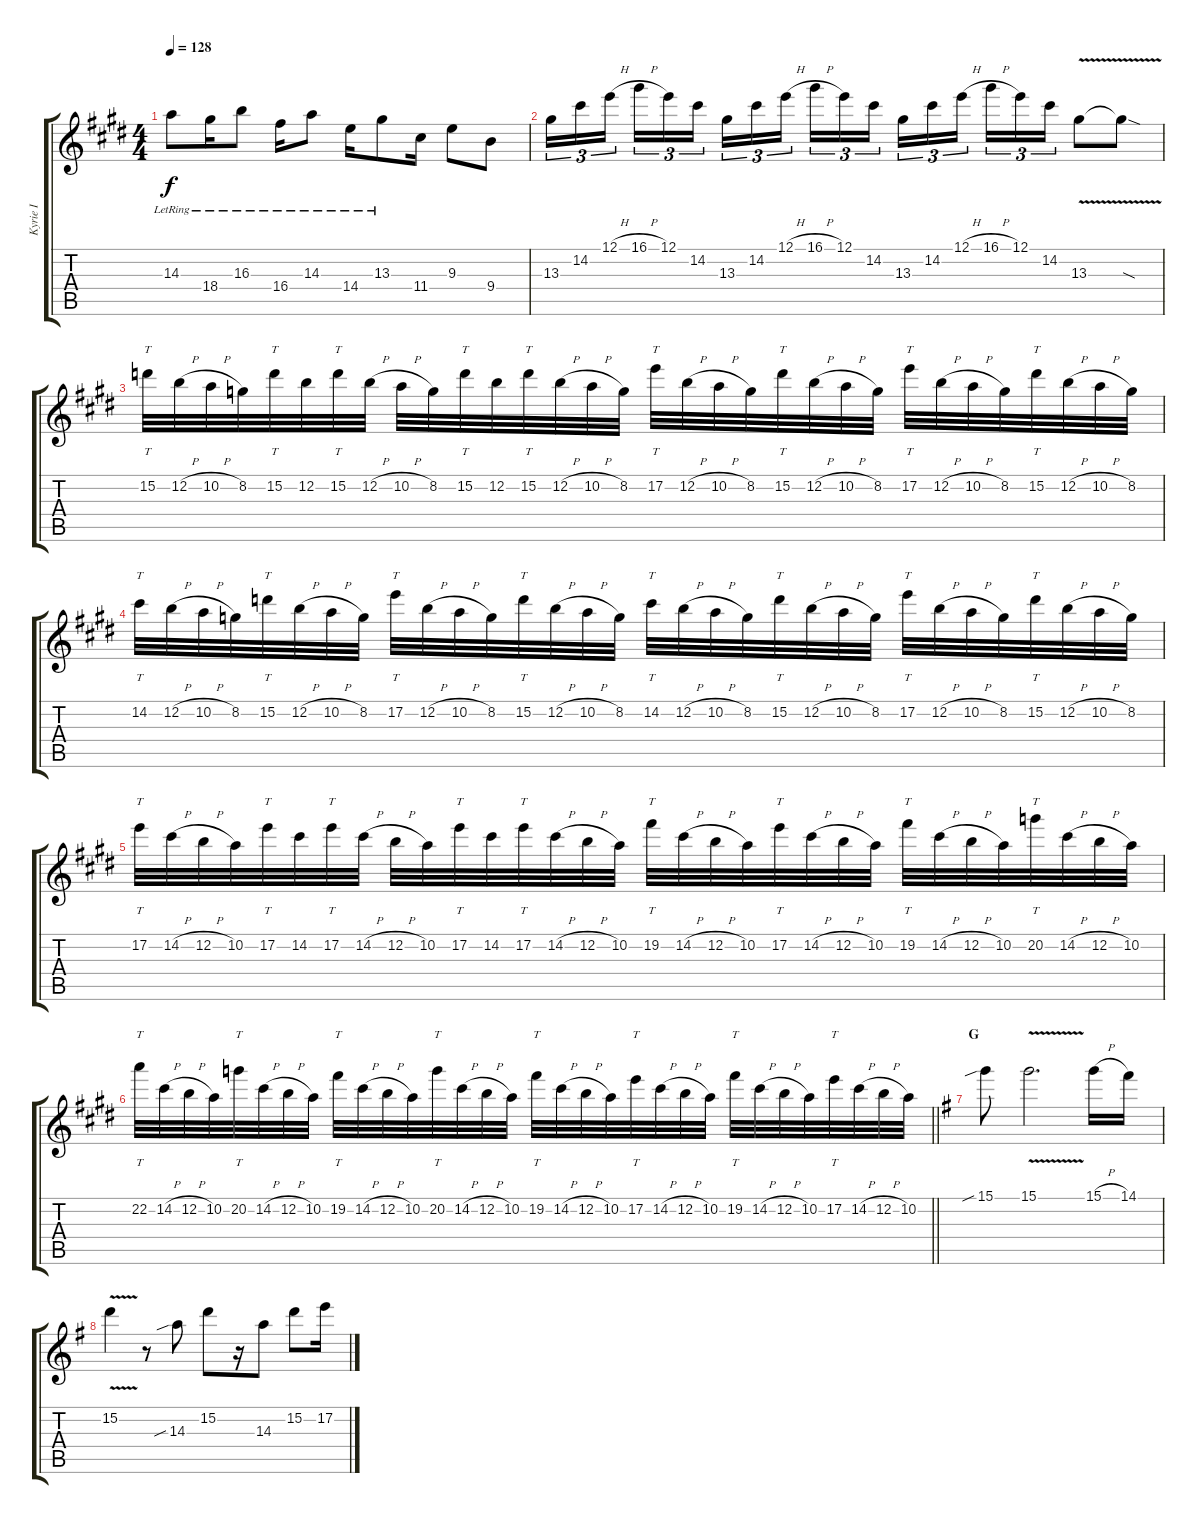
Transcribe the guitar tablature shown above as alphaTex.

\track ("Kyrie I" "Kyrie I") {instrument overdrivenguitar}
\staff {score tabs}
\tuning (E4 B3 G3 D3 A2 E2) {hide}
\ts (4 4)
\tempo 128
\clef g2
\ks e
14.3{lr}.8{dy f} 18.4{lr}.16 16.3{lr}.8 16.4{lr}.16 14.3{lr}.8 14.4{lr}.16 13.3{lr}.8 11.4.16 9.3.8 9.4.8 |
13.3.16{tu (3 2)} 14.2.16{tu (3 2)} 12.1{h}.16{tu (3 2) beam splitsecondary} 16.1{h}.16{tu (3 2)} 12.1.16{tu (3 2)} 14.2.16{tu (3 2)} 13.3.16{tu (3 2)} 14.2.16{tu (3 2)} 12.1{h}.16{tu (3 2) beam splitsecondary} 16.1{h}.16{tu (3 2)} 12.1.16{tu (3 2)} 14.2.16{tu (3 2)} 13.3.16{tu (3 2)} 14.2.16{tu (3 2)} 12.1{h}.16{tu (3 2) beam splitsecondary} 16.1{h}.16{tu (3 2)} 12.1.16{tu (3 2)} 14.2.16{tu (3 2)} 13.3{v}.8 13.3{sod t}.8 |
15.2.32{tt} 12.2{h}.32 10.2{h}.32 8.2.32 15.2.32{tt} 12.2.32 15.2.32{tt} 12.2{h}.32 10.2{h}.32 8.2.32 15.2.32{tt} 12.2.32 15.2.32{tt} 12.2{h}.32 10.2{h}.32 8.2.32 17.2.32{tt} 12.2{h}.32 10.2{h}.32 8.2.32 15.2.32{tt} 12.2{h}.32 10.2{h}.32 8.2.32 17.2.32{tt} 12.2{h}.32 10.2{h}.32 8.2.32 15.2.32{tt} 12.2{h}.32 10.2{h}.32 8.2.32 |
14.2.32{tt} 12.2{h}.32 10.2{h}.32 8.2.32 15.2.32{tt} 12.2{h}.32 10.2{h}.32 8.2.32 17.2.32{tt} 12.2{h}.32 10.2{h}.32 8.2.32 15.2.32{tt} 12.2{h}.32 10.2{h}.32 8.2.32 14.2.32{tt} 12.2{h}.32 10.2{h}.32 8.2.32 15.2.32{tt} 12.2{h}.32 10.2{h}.32 8.2.32 17.2.32{tt} 12.2{h}.32 10.2{h}.32 8.2.32 15.2.32{tt} 12.2{h}.32 10.2{h}.32 8.2.32 |
17.2.32{tt} 14.2{h}.32 12.2{h}.32 10.2.32 17.2.32{tt} 14.2.32 17.2.32{tt} 14.2{h}.32 12.2{h}.32 10.2.32 17.2.32{tt} 14.2.32 17.2.32{tt} 14.2{h}.32 12.2{h}.32 10.2.32 19.2.32{tt} 14.2{h}.32 12.2{h}.32 10.2.32 17.2.32{tt} 14.2{h}.32 12.2{h}.32 10.2.32 19.2.32{tt} 14.2{h}.32 12.2{h}.32 10.2.32 20.2.32{tt} 14.2{h}.32 12.2{h}.32 10.2.32 |
\barLineRight lightlight
22.2.32{tt} 14.2{h}.32 12.2{h}.32 10.2.32 20.2.32{tt} 14.2{h}.32 12.2{h}.32 10.2.32 19.2.32{tt} 14.2{h}.32 12.2{h}.32 10.2.32 20.2.32{tt} 14.2{h}.32 12.2{h}.32 10.2.32 19.2.32{tt} 14.2{h}.32 12.2{h}.32 10.2.32 17.2.32{tt} 14.2{h}.32 12.2{h}.32 10.2.32 19.2.32{tt} 14.2{h}.32 12.2{h}.32 10.2.32 17.2.32{tt} 14.2{h}.32 12.2{h}.32 10.2.32 |
\section ("" "G")
\ks g
15.1{sib}.8 15.1{v}.2{d} 15.1{h}.16 14.1.16 |
15.2{v}.4 r.8 14.3{sib}.8 15.2.8 r.16 14.3.8 15.2.8 17.2.16
